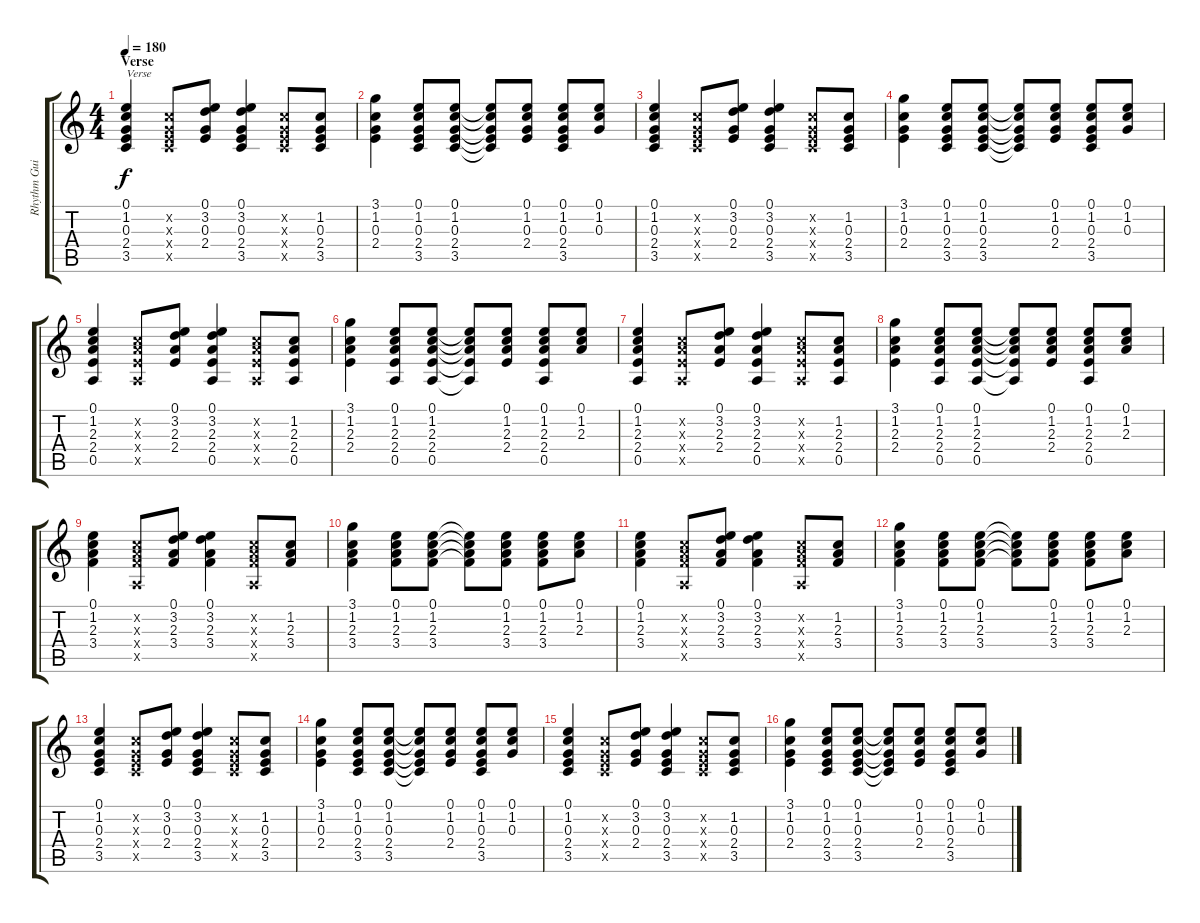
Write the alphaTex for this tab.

\track ("Rhythm Guitar (Left)" "Rhythm Gui") {instrument overdrivenguitar}
\staff {score tabs}
\tuning (E4 B3 G3 D3 A2 E2) {hide}
\ts (4 4)
\section ("" "Verse")
\tempo 180
\clef g2
\ks c
(0.1 1.2 0.3 2.4 3.5).4{txt "Verse" dy f} (1.2{x} 0.3{x} 2.4{x} 3.5{x}).8 (0.1 3.2 0.3 2.4).8 (0.1 3.2 0.3 2.4 3.5).4 (1.2{x} 0.3{x} 2.4{x} 3.5{x}).8 (1.2 0.3 2.4 3.5).8 |
(3.1 1.2 0.3 2.4).4 (0.1 1.2 0.3 2.4 3.5).8 (0.1 1.2 0.3 2.4 3.5).8 (0.1{t} 1.2{t} 0.3{t} 2.4{t} 3.5{t}).8 (0.1 1.2 0.3 2.4).8 (0.1 1.2 0.3 2.4 3.5).8 (0.1 1.2 0.3).8 |
(0.1 1.2 0.3 2.4 3.5).4 (1.2{x} 0.3{x} 2.4{x} 3.5{x}).8 (0.1 3.2 0.3 2.4).8 (0.1 3.2 0.3 2.4 3.5).4 (1.2{x} 0.3{x} 2.4{x} 3.5{x}).8 (1.2 0.3 2.4 3.5).8 |
(3.1 1.2 0.3 2.4).4 (0.1 1.2 0.3 2.4 3.5).8 (0.1 1.2 0.3 2.4 3.5).8 (0.1{t} 1.2{t} 0.3{t} 2.4{t} 3.5{t}).8 (0.1 1.2 0.3 2.4).8 (0.1 1.2 0.3 2.4 3.5).8 (0.1 1.2 0.3).8 |
(0.1 1.2 2.3 2.4 0.5).4 (1.2{x} 2.3{x} 2.4{x} 0.5{x}).8 (0.1 3.2 2.3 2.4).8 (0.1 3.2 2.3 2.4 0.5).4 (1.2{x} 2.3{x} 2.4{x} 0.5{x}).8 (1.2 2.3 2.4 0.5).8 |
(3.1 1.2 2.3 2.4).4 (0.1 1.2 2.3 2.4 0.5).8 (0.1 1.2 2.3 2.4 0.5).8 (0.1{t} 1.2{t} 2.3{t} 2.4{t} 0.5{t}).8 (0.1 1.2 2.3 2.4).8 (0.1 1.2 2.3 2.4 0.5).8 (0.1 1.2 2.3).8 |
(0.1 1.2 2.3 2.4 0.5).4 (1.2{x} 2.3{x} 2.4{x} 0.5{x}).8 (0.1 3.2 2.3 2.4).8 (0.1 3.2 2.3 2.4 0.5).4 (1.2{x} 2.3{x} 2.4{x} 0.5{x}).8 (1.2 2.3 2.4 0.5).8 |
(3.1 1.2 2.3 2.4).4 (0.1 1.2 2.3 2.4 0.5).8 (0.1 1.2 2.3 2.4 0.5).8 (0.1{t} 1.2{t} 2.3{t} 2.4{t} 0.5{t}).8 (0.1 1.2 2.3 2.4).8 (0.1 1.2 2.3 2.4 0.5).8 (0.1 1.2 2.3).8 |
(0.1 1.2 2.3 3.4).4 (1.2{x} 2.3{x} 3.4{x} 0.5{x}).8 (0.1 3.2 2.3 3.4).8 (0.1 3.2 2.3 3.4).4 (1.2{x} 2.3{x} 3.4{x} 0.5{x}).8 (1.2 2.3 3.4).8 |
(3.1 1.2 2.3 3.4).4 (0.1 1.2 2.3 3.4).8 (0.1 1.2 2.3 3.4).8 (0.1{t} 1.2{t} 2.3{t} 3.4{t}).8 (0.1 1.2 2.3 3.4).8 (0.1 1.2 2.3 3.4).8 (0.1 1.2 2.3).8 |
(0.1 1.2 2.3 3.4).4 (1.2{x} 2.3{x} 3.4{x} 0.5{x}).8 (0.1 3.2 2.3 3.4).8 (0.1 3.2 2.3 3.4).4 (1.2{x} 2.3{x} 3.4{x} 0.5{x}).8 (1.2 2.3 3.4).8 |
(3.1 1.2 2.3 3.4).4 (0.1 1.2 2.3 3.4).8 (0.1 1.2 2.3 3.4).8 (0.1{t} 1.2{t} 2.3{t} 3.4{t}).8 (0.1 1.2 2.3 3.4).8 (0.1 1.2 2.3 3.4).8 (0.1 1.2 2.3).8 |
(0.1 1.2 0.3 2.4 3.5).4 (1.2{x} 0.3{x} 2.4{x} 3.5{x}).8 (0.1 3.2 0.3 2.4).8 (0.1 3.2 0.3 2.4 3.5).4 (1.2{x} 0.3{x} 2.4{x} 3.5{x}).8 (1.2 0.3 2.4 3.5).8 |
(3.1 1.2 0.3 2.4).4 (0.1 1.2 0.3 2.4 3.5).8 (0.1 1.2 0.3 2.4 3.5).8 (0.1{t} 1.2{t} 0.3{t} 2.4{t} 3.5{t}).8 (0.1 1.2 0.3 2.4).8 (0.1 1.2 0.3 2.4 3.5).8 (0.1 1.2 0.3).8 |
(0.1 1.2 0.3 2.4 3.5).4 (1.2{x} 0.3{x} 2.4{x} 3.5{x}).8 (0.1 3.2 0.3 2.4).8 (0.1 3.2 0.3 2.4 3.5).4 (1.2{x} 0.3{x} 2.4{x} 3.5{x}).8 (1.2 0.3 2.4 3.5).8 |
(3.1 1.2 0.3 2.4).4 (0.1 1.2 0.3 2.4 3.5).8 (0.1 1.2 0.3 2.4 3.5).8 (0.1{t} 1.2{t} 0.3{t} 2.4{t} 3.5{t}).8 (0.1 1.2 0.3 2.4).8 (0.1 1.2 0.3 2.4 3.5).8 (0.1 1.2 0.3).8
